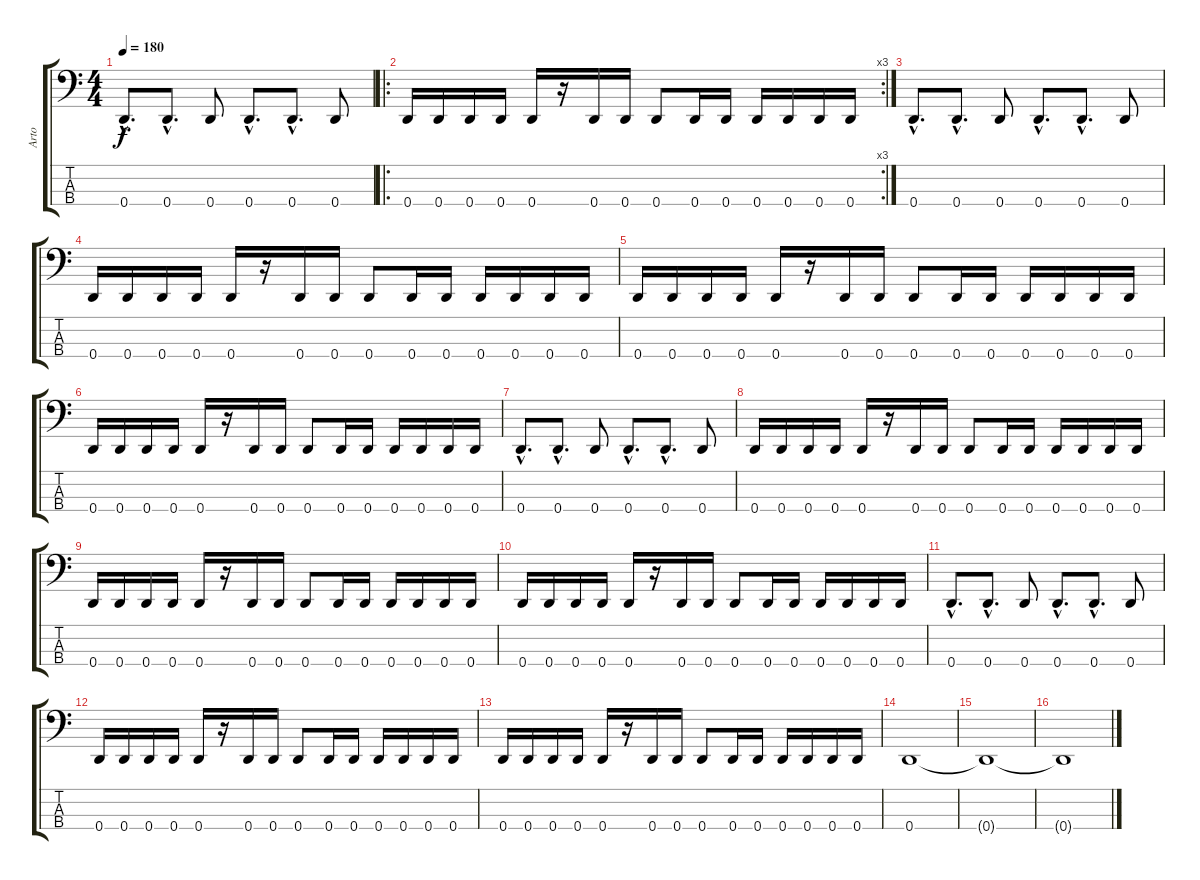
\track ("Arto" "Arto") {instrument electricbasspick}
\staff {score tabs}
\tuning (F2 C2 G1 D1) {hide}
\ts (4 4)
\tempo 180
\clef f4
\ks c
0.4{hac}.8{d dy f} 0.4{hac}.8{d} 0.4.8 0.4{hac}.8{d} 0.4{hac}.8{d} 0.4.8 |
\ro
\rc 3
0.4.16 0.4.16 0.4.16 0.4.16 0.4.16 r.16 0.4.16 0.4.16 0.4.8 0.4.16 0.4.16 0.4.16 0.4.16 0.4.16 0.4.16 |
0.4{hac}.8{d} 0.4{hac}.8{d} 0.4.8 0.4{hac}.8{d} 0.4{hac}.8{d} 0.4.8 |
0.4.16 0.4.16 0.4.16 0.4.16 0.4.16 r.16 0.4.16 0.4.16 0.4.8 0.4.16 0.4.16 0.4.16 0.4.16 0.4.16 0.4.16 |
0.4.16 0.4.16 0.4.16 0.4.16 0.4.16 r.16 0.4.16 0.4.16 0.4.8 0.4.16 0.4.16 0.4.16 0.4.16 0.4.16 0.4.16 |
0.4.16 0.4.16 0.4.16 0.4.16 0.4.16 r.16 0.4.16 0.4.16 0.4.8 0.4.16 0.4.16 0.4.16 0.4.16 0.4.16 0.4.16 |
0.4{hac}.8{d} 0.4{hac}.8{d} 0.4.8 0.4{hac}.8{d} 0.4{hac}.8{d} 0.4.8 |
0.4.16 0.4.16 0.4.16 0.4.16 0.4.16 r.16 0.4.16 0.4.16 0.4.8 0.4.16 0.4.16 0.4.16 0.4.16 0.4.16 0.4.16 |
0.4.16 0.4.16 0.4.16 0.4.16 0.4.16 r.16 0.4.16 0.4.16 0.4.8 0.4.16 0.4.16 0.4.16 0.4.16 0.4.16 0.4.16 |
0.4.16 0.4.16 0.4.16 0.4.16 0.4.16 r.16 0.4.16 0.4.16 0.4.8 0.4.16 0.4.16 0.4.16 0.4.16 0.4.16 0.4.16 |
0.4{hac}.8{d} 0.4{hac}.8{d} 0.4.8 0.4{hac}.8{d} 0.4{hac}.8{d} 0.4.8 |
0.4.16 0.4.16 0.4.16 0.4.16 0.4.16 r.16 0.4.16 0.4.16 0.4.8 0.4.16 0.4.16 0.4.16 0.4.16 0.4.16 0.4.16 |
0.4.16 0.4.16 0.4.16 0.4.16 0.4.16 r.16 0.4.16 0.4.16 0.4.8 0.4.16 0.4.16 0.4.16 0.4.16 0.4.16 0.4.16 |
\section ("" "")
0.4.1 |
0.4{t}.1 |
0.4{t}.1{volume 10}
